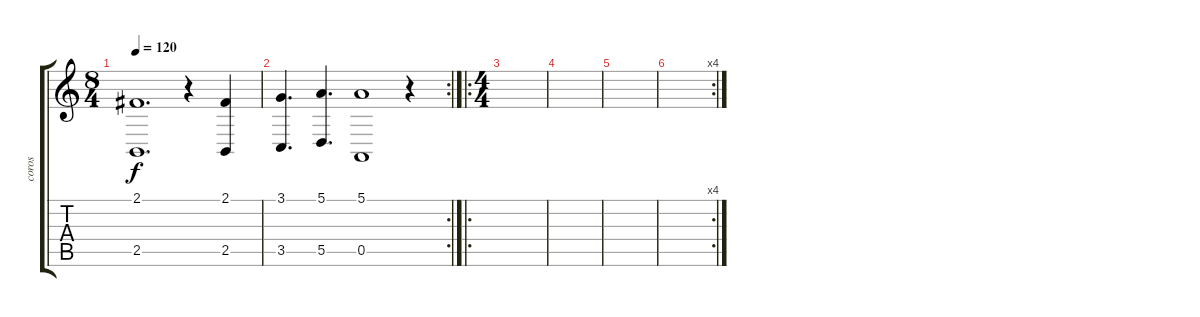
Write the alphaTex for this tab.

\track ("coros" "coros") {instrument synthvoice}
\staff {score tabs}
\tuning (E4 B3 G3 D3 A2 E2) {hide}
\ts (8 4)
\tempo 120
\clef g2
\ks c
(2.1 2.5).1{d dy f} r.4 (2.1 2.5).4 |
\rc 2
(3.1 3.5).4{d} (5.1 5.5).4{d} (5.1 0.5).1 r.4 |
\ro
\ts (4 4)
|
|
|
\rc 4
